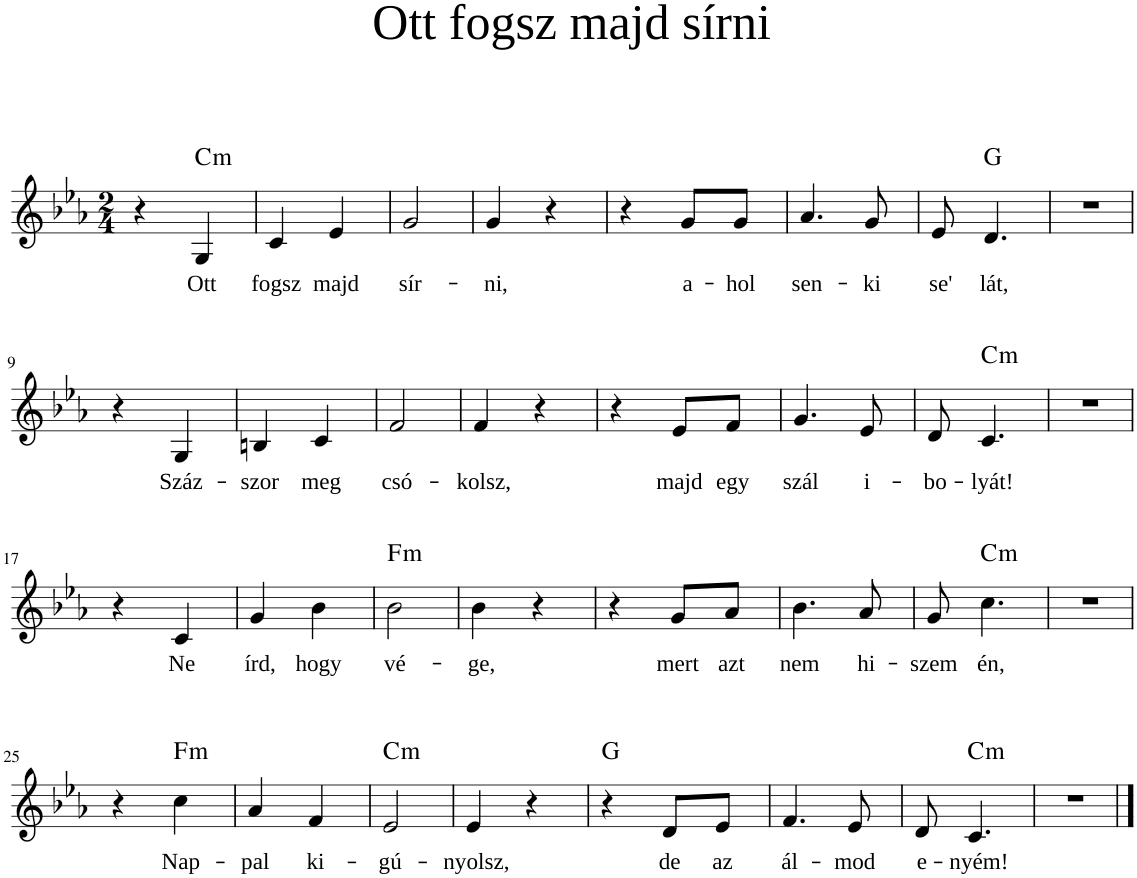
**kern	**text	**harte
*part1	*part1	*part1
*staff1	*staff1	*
*I"Piano	*	*
*I'Pno	*	*
*clefG2	*	*
*k[b-e-a-]	*	*
*M2/4	*	*
=1	=1	=1
4r	.	.
!	!LO:LY:b	!LO:H:kt=m
4G/	Ott	C:min
=2	=2	=2
!	!LO:LY:b	!
4c/	fogsz	.
!	!LO:LY:b	!
4e-/	majd	.
=3	=3	=3
!	!LO:LY:b	!
2g/	sír-	.
=4	=4	=4
!	!LO:LY:b	!
4g/	ni,	.
4r	.	.
=5	=5	=5
4r	.	.
!	!LO:LY:b	!
8g/L	a-	.
!	!LO:LY:b	!
8g/J	hol	.
=6	=6	=6
!	!LO:LY:b	!
4.a-/	sen-	.
!	!LO:LY:b	!
8g/	ki	.
=7	=7	=7
!	!LO:LY:b	!
8e-/	se'	.
!	!LO:LY:b	!
4.d/	lát,	G:maj
=8	=8	=8
2r	.	.
!!LO:LB:g=z
=9	=9	=9
4r	.	.
!	!LO:LY:b	!
4G/	Száz-	.
=10	=10	=10
!	!LO:LY:b	!
4Bn/	szor	.
!	!LO:LY:b	!
4c/	meg	.
=11	=11	=11
!	!LO:LY:b	!
2f/	csó-	.
=12	=12	=12
!	!LO:LY:b	!
4f/	kolsz,	.
4r	.	.
=13	=13	=13
4r	.	.
!	!LO:LY:b	!
8e-/L	majd	.
!	!LO:LY:b	!
8f/J	egy	.
=14	=14	=14
!	!LO:LY:b	!
4.g/	szál	.
!	!LO:LY:b	!
8e-/	i-	.
=15	=15	=15
!	!LO:LY:b	!
8d/	bo-	.
!	!LO:LY:b	!LO:H:kt=m
4.c/	lyát!	C:min
=16	=16	=16
2r	.	.
!!LO:LB:g=z
=17	=17	=17
4r	.	.
!	!LO:LY:b	!
4c/	Ne	.
=18	=18	=18
!	!LO:LY:b	!
4g/	írd,	.
!	!LO:LY:b	!
4b-\	hogy	.
=19	=19	=19
!	!LO:LY:b	!LO:H:kt=m
2b-\	vé-	F:min
=20	=20	=20
!	!LO:LY:b	!
4b-\	ge,	.
4r	.	.
=21	=21	=21
4r	.	.
!	!LO:LY:b	!
8g/L	mert	.
!	!LO:LY:b	!
8a-/J	azt	.
=22	=22	=22
!	!LO:LY:b	!
4.b-\	nem	.
!	!LO:LY:b	!
8a-/	hi-	.
=23	=23	=23
!	!LO:LY:b	!
8g/	szem	.
!	!LO:LY:b	!LO:H:kt=m
4.cc\	én,	C:min
=24	=24	=24
2r	.	.
!!LO:LB:g=z
=25	=25	=25
4r	.	.
!	!LO:LY:b	!LO:H:kt=m
4cc\	Nap-	F:min
=26	=26	=26
!	!LO:LY:b	!
4a-/	pal	.
!	!LO:LY:b	!
4f/	ki-	.
=27	=27	=27
!	!LO:LY:b	!LO:H:kt=m
2e-/	gú-	C:min
=28	=28	=28
!	!LO:LY:b	!
4e-/	nyolsz,	.
4r	.	.
=29	=29	=29
4r	.	G:maj
!	!LO:LY:b	!
8d/L	de	.
!	!LO:LY:b	!
8e-/J	az	.
=30	=30	=30
!	!LO:LY:b	!
4.f/	ál-	.
!	!LO:LY:b	!
8e-/	mod	.
=31	=31	=31
!	!LO:LY:b	!
8d/	e-	.
!	!LO:LY:b	!LO:H:kt=m
4.c/	nyém!	C:min
=32	=32	=32
2r	.	.
==	==	==
*-	*-	*-
